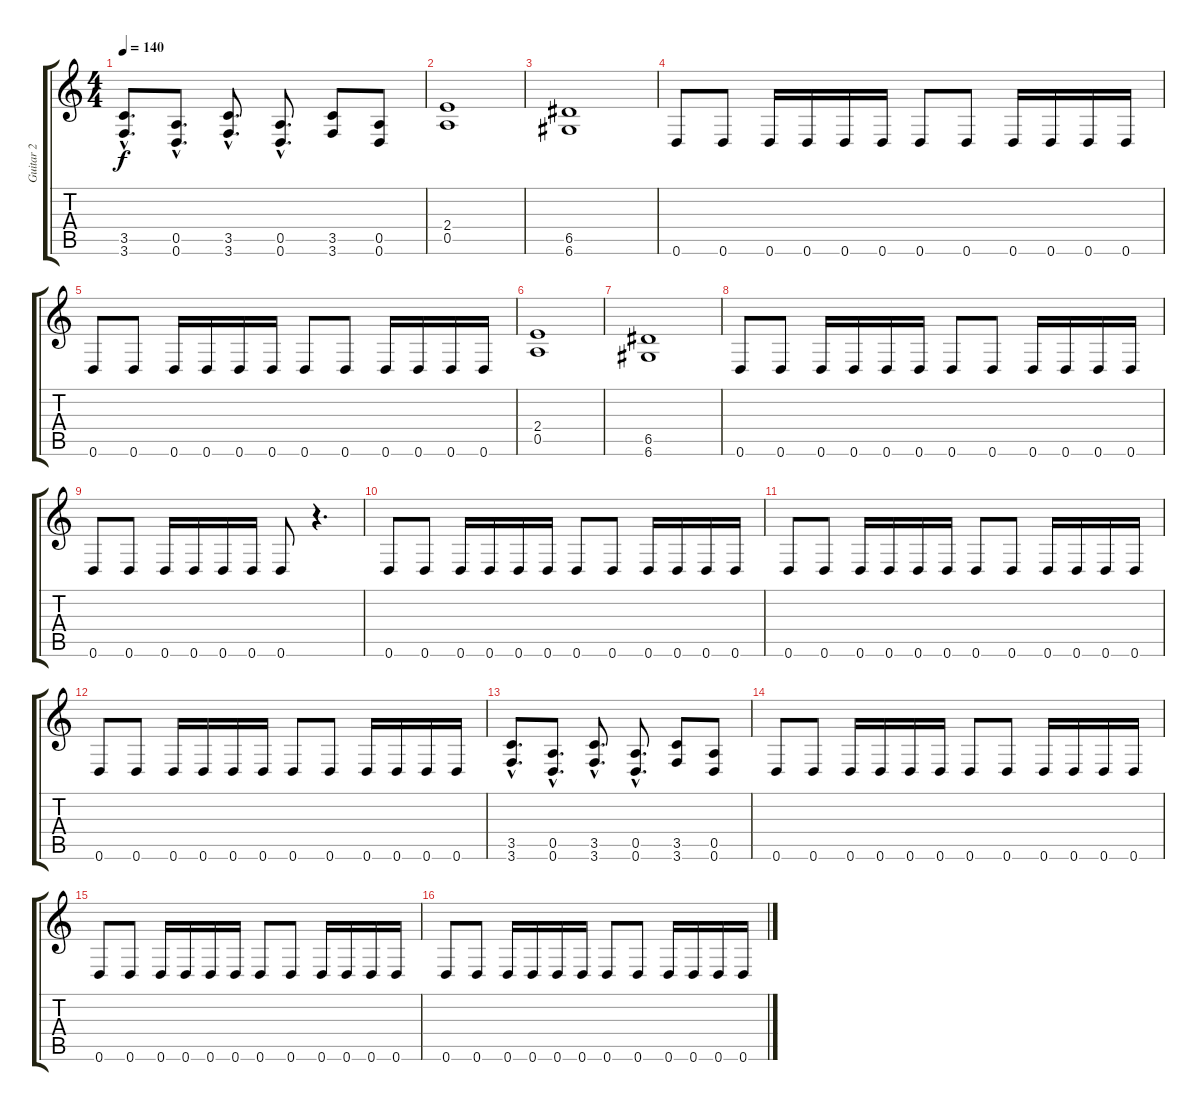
\track ("Guitar 2" "Guitar 2") {instrument distortionguitar}
\staff {score tabs}
\tuning (E4 B3 G3 D3 A2 D2) {hide}
\ts (4 4)
\tempo 140
\clef g2
\ks c
(3.5{hac} 3.6{hac}).8{d dy f} (0.5{hac} 0.6{hac}).8{d} (3.5{hac} 3.6{hac}).8{d} (0.5{hac} 0.6{hac}).8{d} (3.5 3.6).8 (0.5 0.6).8 |
(2.4 0.5).1 |
(6.5 6.6).1 |
0.6.8 0.6.8 0.6.16 0.6.16 0.6.16 0.6.16 0.6.8 0.6.8 0.6.16 0.6.16 0.6.16 0.6.16 |
0.6.8 0.6.8 0.6.16 0.6.16 0.6.16 0.6.16 0.6.8 0.6.8 0.6.16 0.6.16 0.6.16 0.6.16 |
(2.4 0.5).1 |
(6.5 6.6).1 |
0.6.8 0.6.8 0.6.16 0.6.16 0.6.16 0.6.16 0.6.8 0.6.8 0.6.16 0.6.16 0.6.16 0.6.16 |
0.6.8 0.6.8 0.6.16 0.6.16 0.6.16 0.6.16 0.6.8 r.4{d} |
0.6.8 0.6.8 0.6.16 0.6.16 0.6.16 0.6.16 0.6.8 0.6.8 0.6.16 0.6.16 0.6.16 0.6.16 |
0.6.8 0.6.8 0.6.16 0.6.16 0.6.16 0.6.16 0.6.8 0.6.8 0.6.16 0.6.16 0.6.16 0.6.16 |
0.6.8 0.6.8 0.6.16 0.6.16 0.6.16 0.6.16 0.6.8 0.6.8 0.6.16 0.6.16 0.6.16 0.6.16 |
(3.5{hac} 3.6{hac}).8{d} (0.5{hac} 0.6{hac}).8{d} (3.5{hac} 3.6{hac}).8{d} (0.5{hac} 0.6{hac}).8{d} (3.5 3.6).8 (0.5 0.6).8 |
0.6.8 0.6.8 0.6.16 0.6.16 0.6.16 0.6.16 0.6.8 0.6.8 0.6.16 0.6.16 0.6.16 0.6.16 |
0.6.8 0.6.8 0.6.16 0.6.16 0.6.16 0.6.16 0.6.8 0.6.8 0.6.16 0.6.16 0.6.16 0.6.16 |
0.6.8 0.6.8 0.6.16 0.6.16 0.6.16 0.6.16 0.6.8 0.6.8 0.6.16 0.6.16 0.6.16 0.6.16
